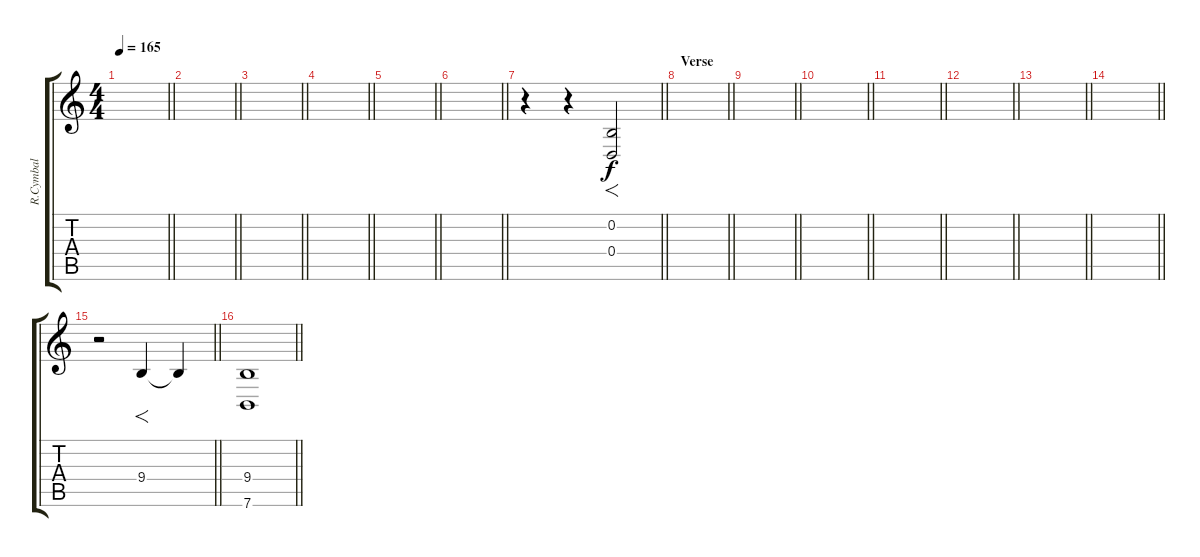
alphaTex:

\track ("R.Cymbal" "R.Cymbal") {instrument reversecymbal}
\staff {score tabs}
\tuning (E4 B3 G3 D3 A2 E2) {hide}
\ts (4 4)
\tempo 165
\clef g2
\barLineRight lightlight
\ks c
|
\barLineRight lightlight
|
\barLineRight lightlight
|
\barLineRight lightlight
|
\barLineRight lightlight
|
\barLineRight lightlight
|
\barLineRight lightlight
r.4 r.4 (0.2 0.4).2{f} |
\section ("" "Verse")
\barLineRight lightlight
|
\barLineRight lightlight
|
\barLineRight lightlight
|
\barLineRight lightlight
|
\barLineRight lightlight
|
\barLineRight lightlight
|
\barLineRight lightlight
|
\barLineRight lightlight
r.2 9.4.4{f} 9.4{t}.4 |
\barLineRight lightlight
(9.4 7.6).1{volume 4 instrument helicopter}
